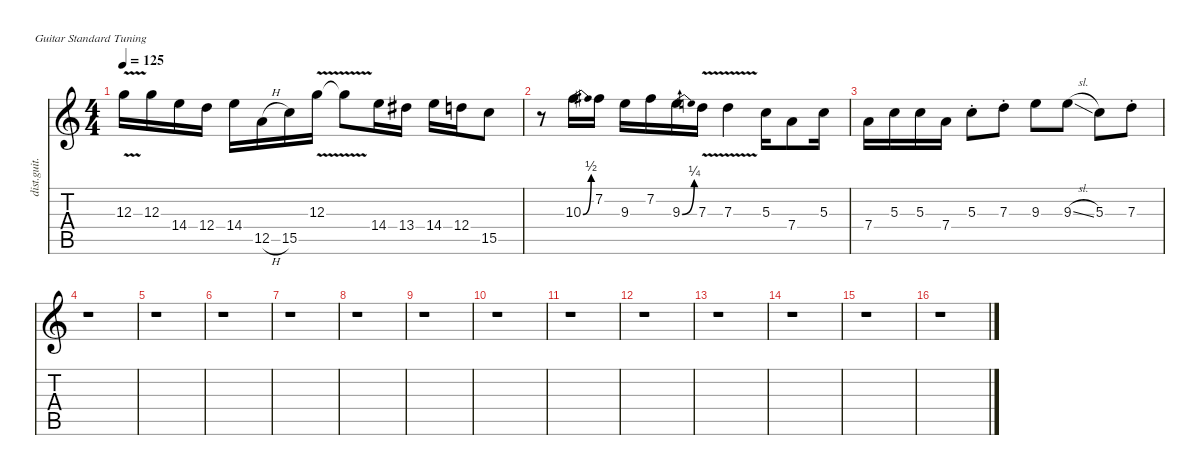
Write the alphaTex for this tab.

\defaultSystemsLayout 4
\hideDynamics
\bracketExtendMode nobrackets
\otherSystemsTrackNameOrientation horizontal
\track ("Guitar - Prince" "dist.guit.") {instrument distortionguitar}
\staff {score tabs}
\tuning (E4 B3 G3 D3 A2 E2)
\ts (4 4)
\tempo 125
\clef g2
\ks c
12.3{v t}.16{dy f beam Down} 12.3.16{beam Down} 14.4.16{beam Down} 12.4.16{beam Down} 14.4.16{beam Down} 12.5{h}.16{beam Down} 15.5.16{beam Down} 12.3{v}.16{beam Down} 12.3{v t}.8{beam Down} 14.4.16{beam Down} 13.4{acc #}.16{beam Down} 14.4.16{beam Down} 12.4.16{beam Down} 15.5.8{beam Down} |
r.8{beam Down} 10.3{be (bend 0 0 21 2)}.16{beam Down} 7.2{acc #}.16{beam Down} 9.3.16{beam Down} 7.2{acc #}.16{beam Down} 9.3{be (bend 0 0 60 1)}.16{beam Down} 7.3{v}.16{beam Down} 7.3{v}.4{beam Down} 5.3.16{beam Down} 7.4.8{beam Down} 5.3.16{beam Down} |
7.4.16{beam Down} 5.3.16{beam Down} 5.3.16{beam Down} 7.4.16{beam Down} 5.3{st}.8{beam Down} 7.3{st}.8{beam Down} 9.3.8{beam Down} 9.3{sl}.8{beam Down} 5.3.8{beam Down} 7.3{st}.8{beam Down} |
r.1{beam Down} |
r.1{beam Down} |
r.1{beam Down} |
r.1{beam Down} |
r.1{beam Down} |
r.1{beam Down} |
r.1{beam Down} |
r.1{beam Down} |
r.1{beam Down} |
r.1{beam Down} |
r.1{beam Down} |
r.1{beam Down} |
r.1{beam Down}
